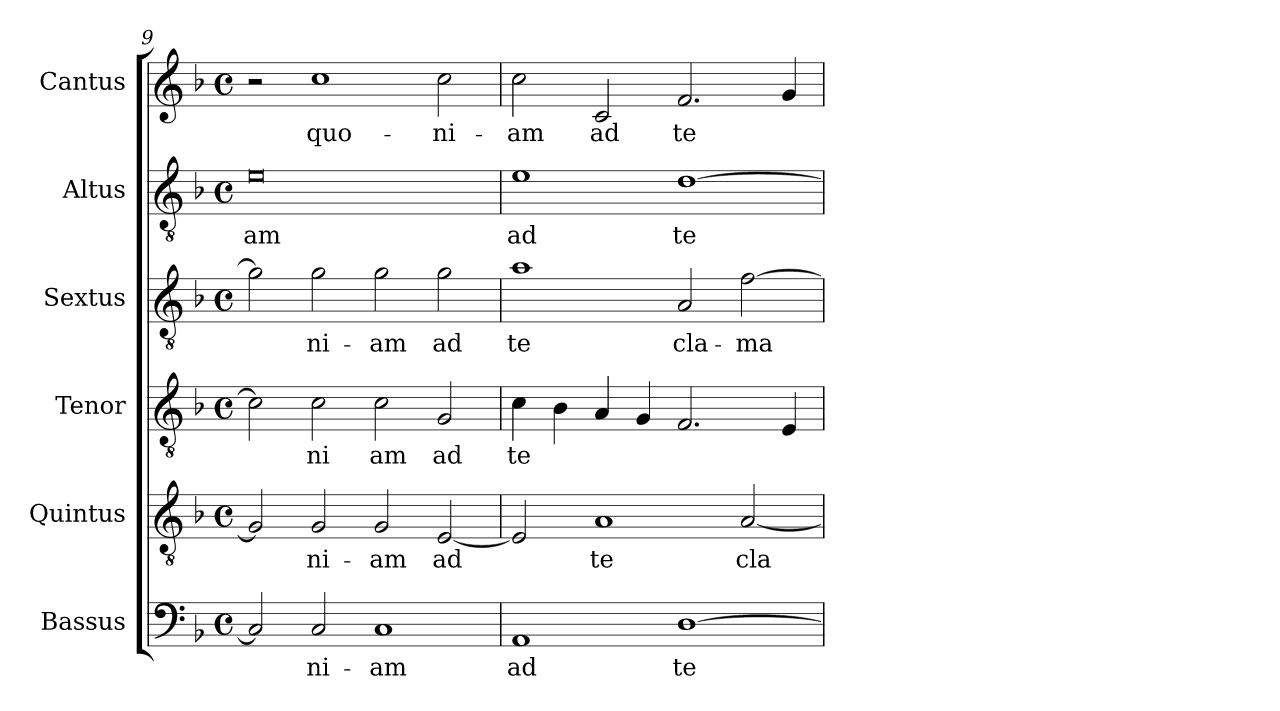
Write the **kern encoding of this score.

**kern	**text	**kern	**text	**kern	**text	**kern	**text	**kern	**text	**kern	**text
*part6	*part6	*part5	*part5	*part4	*part4	*part3	*part3	*part2	*part2	*part1	*part1
*staff6	*staff6	*staff5	*staff5	*staff4	*staff4	*staff3	*staff3	*staff2	*staff2	*staff1	*staff1
*I"Bassus	*	*I"Quintus	*	*I"Tenor	*	*I"Sextus	*	*I"Altus	*	*I"Cantus	*
*clefF4	*	*clefGv2	*	*clefGv2	*	*clefGv2	*	*clefGv2	*	*clefG2	*
*k[b-]	*	*k[b-]	*	*k[b-]	*	*k[b-]	*	*k[b-]	*	*k[b-]	*
*F:	*	*F:	*	*F:	*	*F:	*	*F:	*	*F:	*
*M4/4	*	*M4/4	*	*M4/4	*	*M4/4	*	*M4/4	*	*M4/4	*
*met(c)	*	*met(c)	*	*met(c)	*	*met(c)	*	*met(c)	*	*met(c)	*
=9	=9	=9	=9	=9	=9	=9	=9	=9	=9	=9	=9
!	!	!	!	!	!	!	!	!	!LO:LY:b:cj	!	!
2C/]	.	2G/]	.	2c\]	.	2g\]	.	0e	am	2r	.
!	!LO:LY:b:cj	!	!LO:LY:b:cj	!	!LO:LY:b:cj	!	!LO:LY:b:cj	!	!	!	!LO:LY:b:cj
2C/	-ni-	2G/	-ni-	2c\	ni	2g\	-ni-	.	.	1cc	quo-
!	!LO:LY:b:cj	!	!LO:LY:b:cj	!	!LO:LY:b:cj	!	!LO:LY:b:cj	!	!	!	!
1C	-am	2G/	-am	2c\	am	2g\	-am	.	.	.	.
!	!	!	!LO:LY:b:cj	!	!LO:LY:b:cj	!	!LO:LY:b:cj	!	!	!	!LO:LY:b:cj
.	.	[<2E/	ad	2G/	ad	2g\	ad	.	.	2cc\	-ni-
=10	=10	=10	=10	=10	=10	=10	=10	=10	=10	=10	=10
!	!LO:LY:b:cj	!	!	!	!LO:LY:b:cj	!	!LO:LY:b:cj	!	!LO:LY:b:cj	!	!LO:LY:b:cj
1AA	ad	2E/]	.	4c\	te	1a	te	1e	ad	2cc\	-am
.	.	.	.	4B-\	.	.	.	.	.	.	.
!	!	!	!LO:LY:b:cj	!	!	!	!	!	!	!	!LO:LY:b:cj
.	.	1A	te	4A/	.	.	.	.	.	2c/	ad
.	.	.	.	4G/	.	.	.	.	.	.	.
!	!LO:LY:b:cj	!	!	!	!	!	!LO:LY:b:cj	!	!LO:LY:b:cj	!	!LO:LY:b:cj
[>1D	te	.	.	2.F/	.	2A/	cla-	[>1d	te	2.f/	te
!	!	!	!LO:LY:b	!	!	!	!LO:LY:b	!	!	!	!
.	.	[<2A/	cla-	.	.	[>2f\	-ma-	.	.	.	.
.	.	.	.	4E/	.	.	.	.	.	4g/	.
=	=	=	=	=	=	=	=	=	=	=	=
*-	*-	*-	*-	*-	*-	*-	*-	*-	*-	*-	*-
